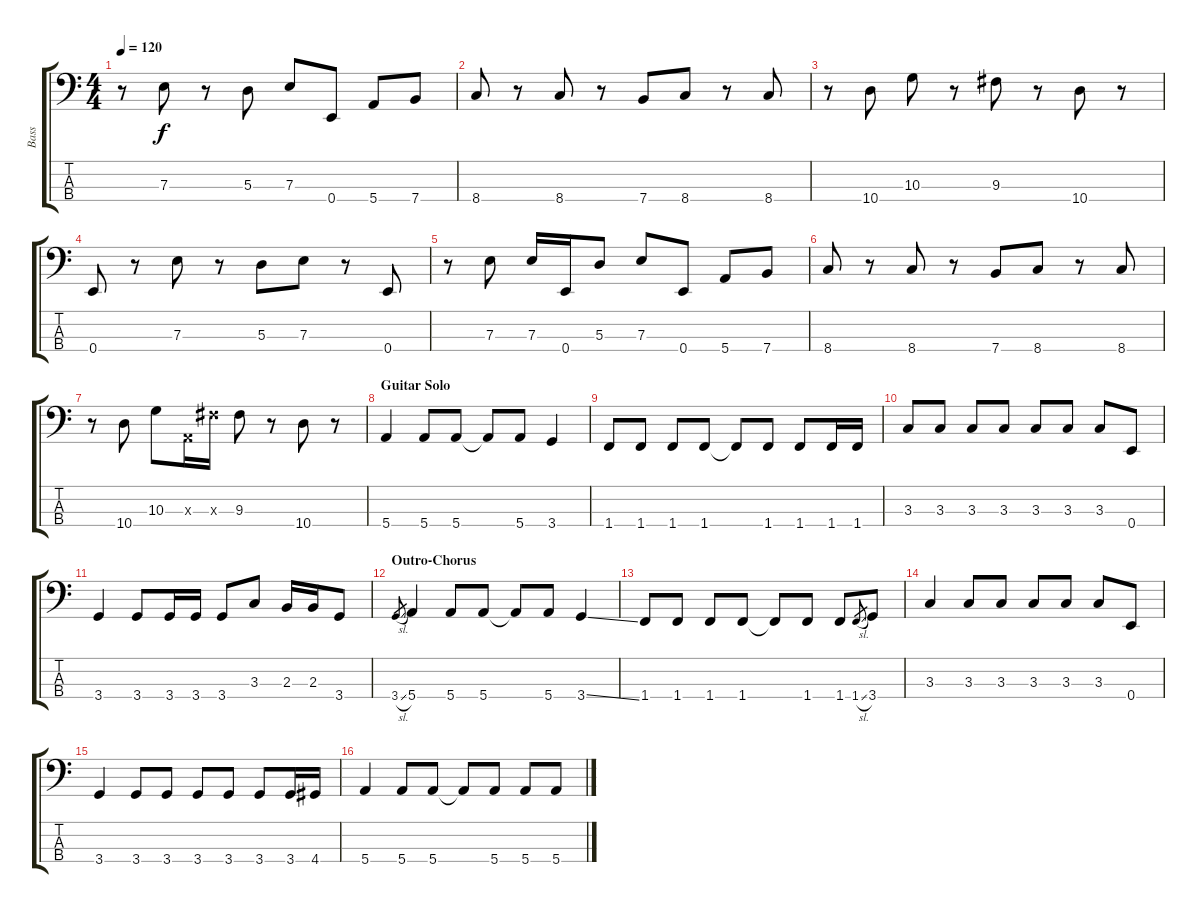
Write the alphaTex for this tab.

\track ("Bass" "Bass") {instrument electricbassfinger}
\staff {score tabs}
\tuning (G2 D2 A1 E1) {hide}
\ts (4 4)
\tempo 120
\clef f4
\ks c
r.8{dy f} 7.3.8 r.8 5.3.8 7.3.8 0.4.8 5.4.8 7.4.8 |
8.4.8 r.8 8.4.8 r.8 7.4.8 8.4.8 r.8 8.4.8 |
r.8 10.4.8 10.3.8 r.8 9.3.8 r.8 10.4.8 r.8 |
0.4.8 r.8 7.3.8 r.8 5.3.8 7.3.8 r.8 0.4.8 |
r.8 7.3.8 7.3.16 0.4.16 5.3.8 7.3.8 0.4.8 5.4.8 7.4.8 |
8.4.8 r.8 8.4.8 r.8 7.4.8 8.4.8 r.8 8.4.8 |
r.8 10.4.8 10.3.8 0.3{x}.16 9.3{x}.16 9.3.8 r.8 10.4.8 r.8 |
\section ("" "Guitar Solo")
5.4.4 5.4.8 5.4.8 5.4{t}.8 5.4.8 3.4.4 |
1.4.8 1.4.8 1.4.8 1.4.8 1.4{t}.8 1.4.8 1.4.8 1.4.16 1.4.16 |
3.3.8 3.3.8 3.3.8 3.3.8 3.3.8 3.3.8 3.3.8 0.4.8 |
3.4.4 3.4.8 3.4.16 3.4.16 3.4.8 3.3.8 2.3.16 2.3.16 3.4.8 |
\section ("" "Outro-Chorus")
3.4{sl}.8{gr} 5.4.4 5.4.8 5.4.8 5.4{t}.8 5.4.8 3.4{ss}.4 |
1.4.8 1.4.8 1.4.8 1.4.8 1.4{t}.8 1.4.8 1.4.8 1.4{sl}.8{gr} 3.4.8 |
3.3.4 3.3.8 3.3.8 3.3.8 3.3.8 3.3.8 0.4.8 |
3.4.4 3.4.8 3.4.8 3.4.8 3.4.8 3.4.8 3.4.16 4.4.16 |
5.4.4 5.4.8 5.4.8 5.4{t}.8 5.4.8 5.4.8 5.4.8
